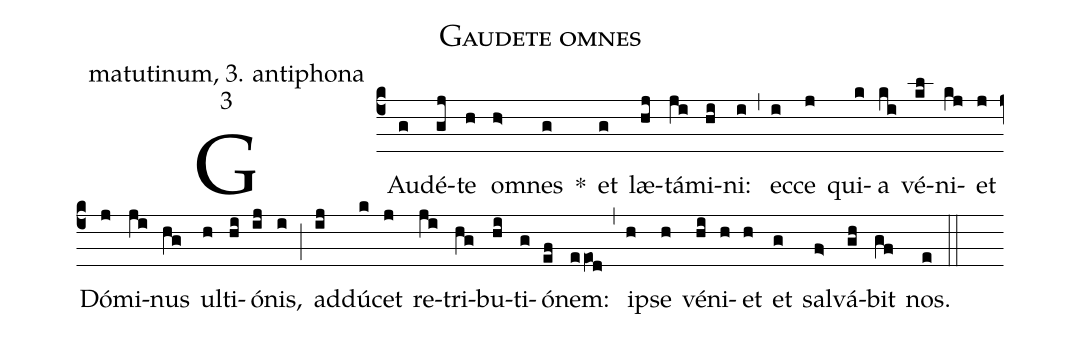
name: Gaudete omnes;
office-part: matutinum, 3. antiphona;
mode: 3;
%%
(c4)
GAu(g)dé(gj)te(h) om(h>)nes(g) *()
et(g) læ(hj)tá(ji)mi(hi)ni:(i) (,)
ec(i)ce(j) qui(k)a(ki) vé(kl)ni(kj)et(j) Dó(j)mi(ji)nus(hg) ul(h)ti(hi)ó(ij)nis,(i) (;)
ad(ij)dú(k)cet(j) re(ji)tri(hg)bu(hi)ti(g)ó(ef)nem:(eeOd) (,)
ip(h)se(h) vé(hi)ni(h)et(h) et(g) sal(f>)vá(gh)bit(gf) nos.(e) (::)
